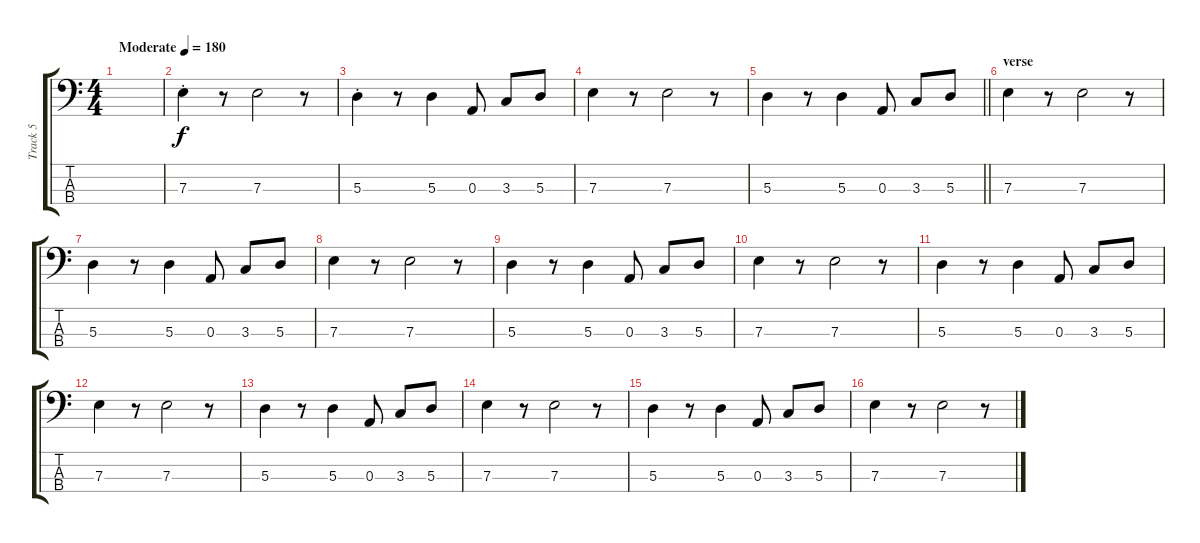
\track ("Track 5" "Track 5") {instrument electricbassfinger}
\staff {score tabs}
\tuning (G2 D2 A1 E1) {hide}
\ts (4 4)
\tempo (180 "Moderate")
\clef f4
\ks c
|
7.3{st}.4 r.8 7.3.2 r.8 |
5.3{st}.4 r.8 5.3.4 0.3.8 3.3.8 5.3.8 |
7.3.4 r.8 7.3.2 r.8 |
\barLineRight lightlight
5.3.4 r.8 5.3.4 0.3.8 3.3.8 5.3.8 |
\section ("" "verse")
7.3.4 r.8 7.3.2 r.8 |
5.3.4 r.8 5.3.4 0.3.8 3.3.8 5.3.8 |
7.3.4 r.8 7.3.2 r.8 |
5.3.4 r.8 5.3.4 0.3.8 3.3.8 5.3.8 |
7.3.4 r.8 7.3.2 r.8 |
5.3.4 r.8 5.3.4 0.3.8 3.3.8 5.3.8 |
7.3.4 r.8 7.3.2 r.8 |
5.3.4 r.8 5.3.4 0.3.8 3.3.8 5.3.8 |
7.3.4 r.8 7.3.2 r.8 |
5.3.4 r.8 5.3.4 0.3.8 3.3.8 5.3.8 |
7.3.4 r.8 7.3.2 r.8
